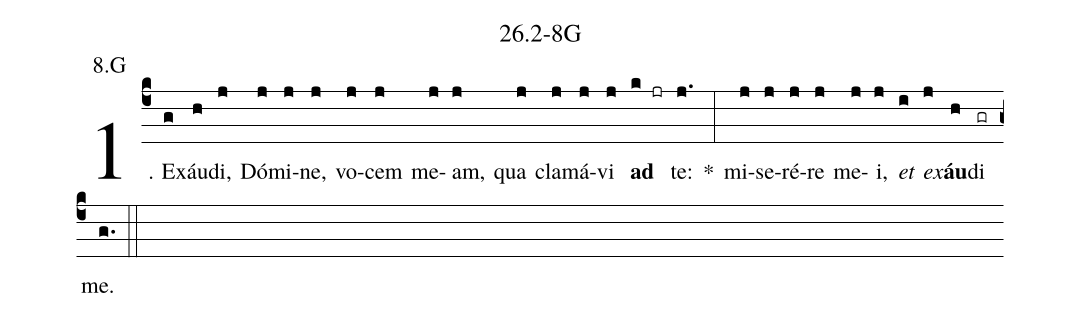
name: 26.2-8G;
annotation: 8.G;
%%
(c4)1. Ex(g)áu(h)di,(j) Dó(j)mi(j)ne,(j) vo(j)cem(j) me(j)am,(j) qua(j) cla(j)má(j)vi(j) <b>ad</b>(k jr) te:(j.) *(:) mi(j)se(j)ré(j)re(j) me(j)i,(j) <i>et</i>(i) <i>ex</i>(j)<b>áu</b>(h)di(gr) me.(g.) (::)


%E(j) u(j) o(i) u(j) a(h) e.(g.) (::)
